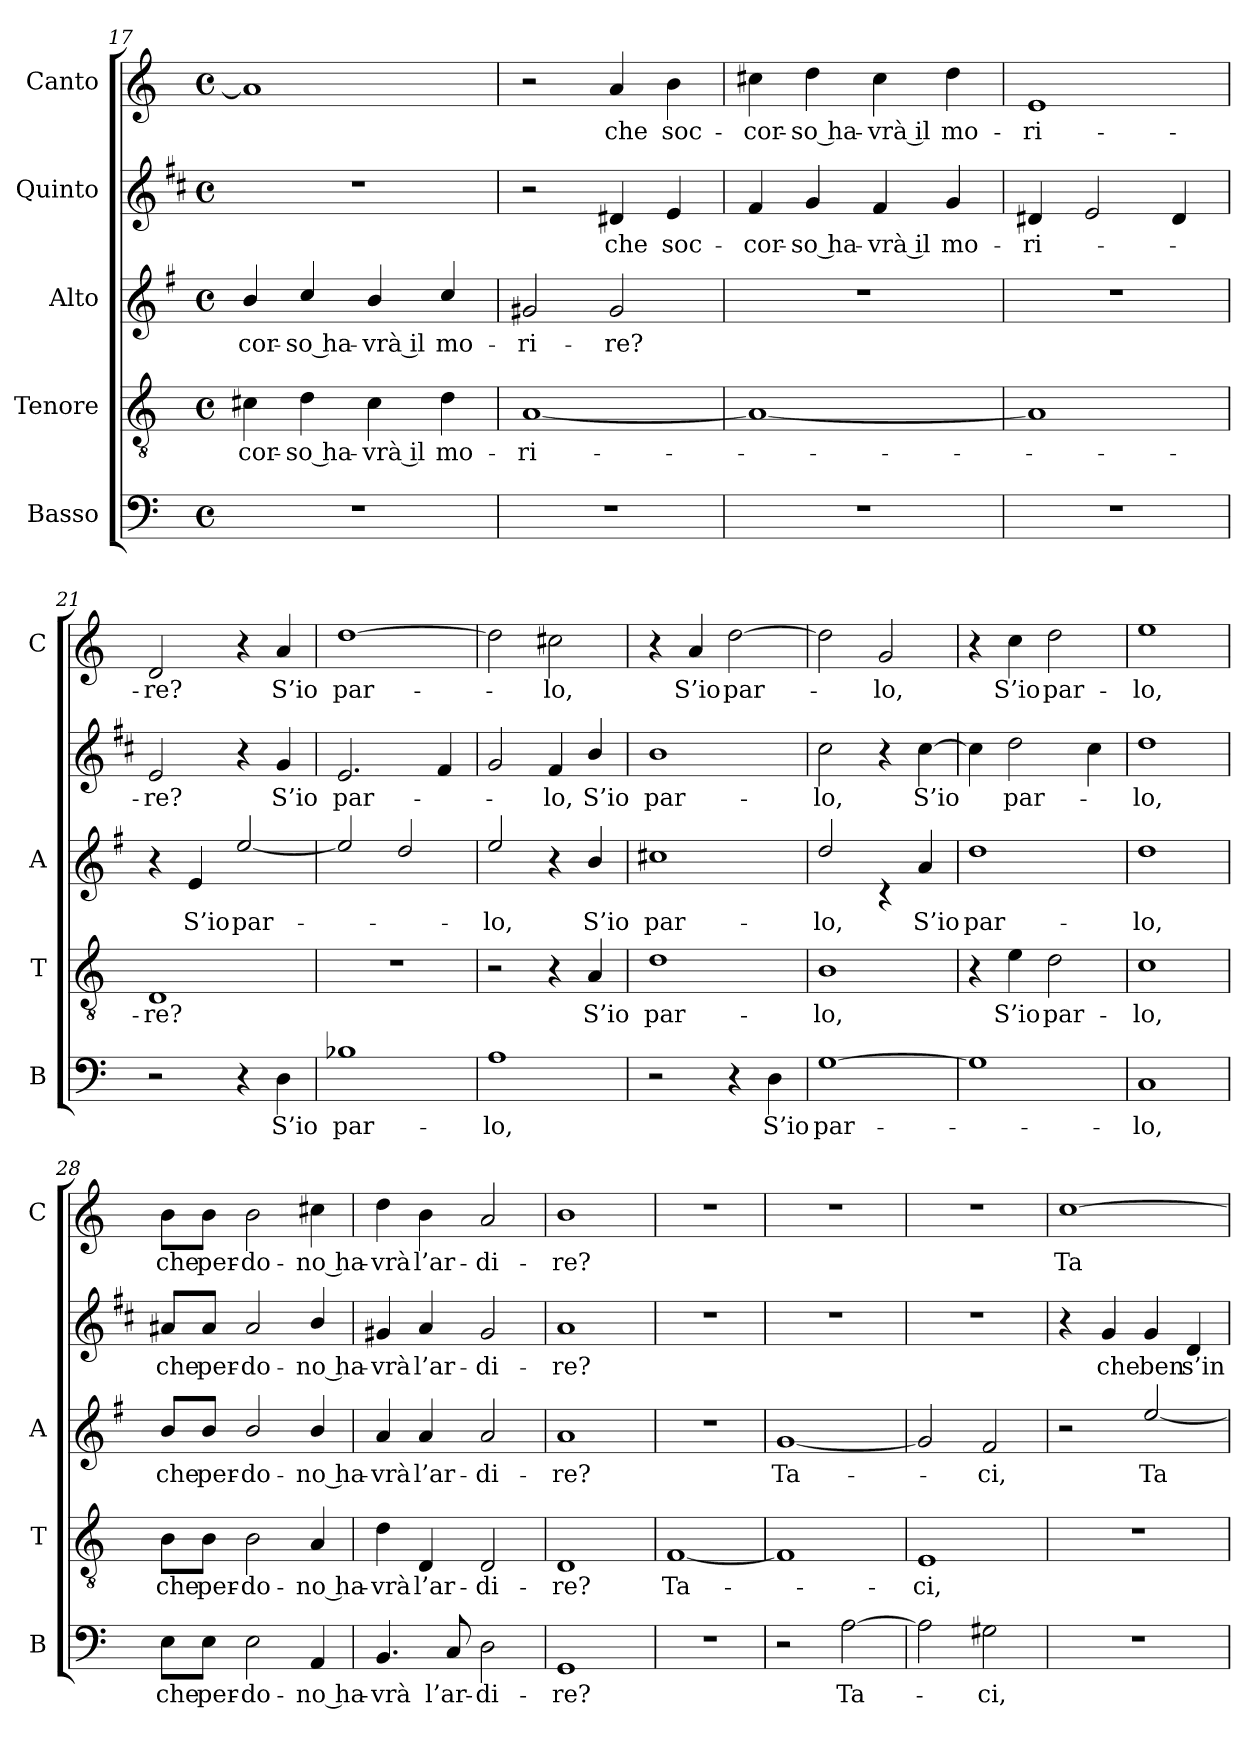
**kern	**text	**kern	**text	**kern	**text	**kern	**text	**kern	**text
*part5	*part5	*part4	*part4	*part3	*part3	*part2	*part2	*part1	*part1
*staff5	*staff5	*staff4	*staff4	*staff3	*staff3	*staff2	*staff2	*staff1	*staff1
*I"Basso	*	*I"Tenore	*	*I"Alto	*	*I"Quinto	*	*I"Canto	*
*I'B	*	*I'T	*	*I'A	*	*	*	*I'C	*
*clefF4	*	*clefGv2	*	*clefG2	*	*clefG2	*	*clefG2	*
*	*	*	*	*ITrd4c7	*	*ITrd1c2	*	*	*
*k[]	*	*k[]	*	*k[]	*	*k[]	*	*k[]	*
*C:	*	*C:	*	*C:	*	*C:	*	*C:	*
*M4/4	*	*M4/4	*	*M4/4	*	*M4/4	*	*M4/4	*
*met(c)	*	*met(c)	*	*met(c)	*	*met(c)	*	*met(c)	*
=17	=17	=17	=17	=17	=17	=17	=17	=17	=17
!	!	!	!LO:LY:b	!	!LO:LY:b	!	!	!	!
1r	.	4c#X\	-cor-	4e/	-cor-	1r	.	1a]	.
!	!	!	!LO:LY:b	!	!LO:LY:b	!	!	!	!
.	.	4d\	-so ha-	4f/	-so ha-	.	.	.	.
!	!	!	!LO:LY:b	!	!LO:LY:b	!	!	!	!
.	.	4c#\	-vrà il	4e/	-vrà il	.	.	.	.
!	!	!	!LO:LY:b	!	!LO:LY:b	!	!	!	!
.	.	4d\	mo-	4f/	mo-	.	.	.	.
=18	=18	=18	=18	=18	=18	=18	=18	=18	=18
!	!	!	!LO:LY:b	!	!LO:LY:b	!	!	!	!
1r	.	[1A	-ri-	2c#X/	-ri-	2r	.	2r	.
!	!	!	!	!	!LO:LY:b	!	!LO:LY:b	!	!LO:LY:b
.	.	.	.	2c#/	-re?	4c#X/	che	4a/	che
!	!	!	!	!	!	!	!LO:LY:b	!	!LO:LY:b
.	.	.	.	.	.	4d/	soc-	4b\	soc-
=19	=19	=19	=19	=19	=19	=19	=19	=19	=19
!	!	!	!	!	!	!	!LO:LY:b	!	!LO:LY:b
1r	.	1A_	.	1r	.	4e/	-cor-	4cc#X\	-cor-
!	!	!	!	!	!	!	!LO:LY:b	!	!LO:LY:b
.	.	.	.	.	.	4f/	-so ha-	4dd\	-so ha-
!	!	!	!	!	!	!	!LO:LY:b	!	!LO:LY:b
.	.	.	.	.	.	4e/	-vrà il	4cc#\	-vrà il
!	!	!	!	!	!	!	!LO:LY:b	!	!LO:LY:b
.	.	.	.	.	.	4f/	mo-	4dd\	mo-
=20	=20	=20	=20	=20	=20	=20	=20	=20	=20
!	!	!	!	!	!	!	!LO:LY:b	!	!LO:LY:b
1r	.	1A]	.	1r	.	4c#X/	-ri-	1e	-ri-
.	.	.	.	.	.	2d/	.	.	.
.	.	.	.	.	.	4c#/	.	.	.
=21	=21	=21	=21	=21	=21	=21	=21	=21	=21
!	!	!	!LO:LY:b	!	!	!	!LO:LY:b	!	!LO:LY:b
2r	.	1D	-re?	4r	.	2d/	-re?	2d/	-re?
!	!	!	!	!	!LO:LY:b	!	!	!	!
.	.	.	.	4A/	S’io	.	.	.	.
!	!	!	!	!	!LO:LY:b	!	!	!	!
4r	.	.	.	[2a/	par-	4r	.	4r	.
!	!LO:LY:b	!	!	!	!	!	!LO:LY:b	!	!LO:LY:b
4D\	S’io	.	.	.	.	4f/	S’io	4a/	S’io
!!LO:PB:g=z
=22	=22	=22	=22	=22	=22	=22	=22	=22	=22
!	!LO:LY:b	!	!	!	!	!	!LO:LY:b	!	!LO:LY:b
1B-X	par-	1r	.	2a/]	.	2.d/	par-	[1dd	par-
.	.	.	.	2g/	.	.	.	.	.
.	.	.	.	.	.	4e/	.	.	.
=23	=23	=23	=23	=23	=23	=23	=23	=23	=23
!	!LO:LY:b	!	!	!	!LO:LY:b	!	!	!	!
1A	-lo,	2r	.	2a/	-lo,	2f/	.	2dd\]	.
!	!	!	!	!	!	!	!LO:LY:b	!	!LO:LY:b
.	.	4r	.	4r	.	4e/	-lo,	2cc#X\	-lo,
!	!	!	!LO:LY:b	!	!LO:LY:b	!	!LO:LY:b	!	!
.	.	4A/	S’io	4e/	S’io	4a/	S’io	.	.
=24	=24	=24	=24	=24	=24	=24	=24	=24	=24
!	!	!	!LO:LY:b	!	!LO:LY:b	!	!LO:LY:b	!	!
2r	.	1d	par-	1f#X	par-	1a	par-	4r	.
!	!	!	!	!	!	!	!	!	!LO:LY:b
.	.	.	.	.	.	.	.	4a/	S’io
!	!	!	!	!	!	!	!	!	!LO:LY:b
4r	.	.	.	.	.	.	.	[2dd\	par-
!	!LO:LY:b	!	!	!	!	!	!	!	!
4D\	S’io	.	.	.	.	.	.	.	.
=25	=25	=25	=25	=25	=25	=25	=25	=25	=25
!	!LO:LY:b	!	!LO:LY:b	!	!LO:LY:b	!	!LO:LY:b	!	!
[1G	par-	1B	-lo,	2g/	-lo,	2b\	-lo,	2dd\]	.
!	!	!	!	!	!	!	!	!	!LO:LY:b
.	.	.	.	4rc	.	4r	.	2g/	-lo,
!	!	!	!	!	!LO:LY:b	!	!LO:LY:b	!	!
.	.	.	.	4d/	S’io	[4b\	S’io	.	.
=26	=26	=26	=26	=26	=26	=26	=26	=26	=26
!	!	!	!	!	!LO:LY:b	!	!	!	!
1G]	.	4r	.	1g	par-	4b\]	.	4r	.
!	!	!	!LO:LY:b	!	!	!	!LO:LY:b	!	!LO:LY:b
.	.	4e\	S’io	.	.	2cc\	par-	4cc\	S’io
!	!	!	!LO:LY:b	!	!	!	!	!	!LO:LY:b
.	.	2d\	par-	.	.	.	.	2dd\	par-
.	.	.	.	.	.	4b\	.	.	.
=27	=27	=27	=27	=27	=27	=27	=27	=27	=27
!	!LO:LY:b	!	!LO:LY:b	!	!LO:LY:b	!	!LO:LY:b	!	!LO:LY:b
1C	-lo,	1c	-lo,	1g	-lo,	1cc	-lo,	1ee	-lo,
=28	=28	=28	=28	=28	=28	=28	=28	=28	=28
!	!LO:LY:b	!	!LO:LY:b	!	!LO:LY:b	!	!LO:LY:b	!	!LO:LY:b
8E\L	che	8B\L	che	8e/L	che	8g#X/L	che	8b\L	che
!	!LO:LY:b	!	!LO:LY:b	!	!LO:LY:b	!	!LO:LY:b	!	!LO:LY:b
8E\J	per-	8B\J	per-	8e/J	per-	8g#/J	per-	8b\J	per-
!	!LO:LY:b	!	!LO:LY:b	!	!LO:LY:b	!	!LO:LY:b	!	!LO:LY:b
2E\	-do-	2B\	-do-	2e/	-do-	2g#/	-do-	2b\	-do-
!	!LO:LY:b	!	!LO:LY:b	!	!LO:LY:b	!	!LO:LY:b	!	!LO:LY:b
4AA/	-no ha-	4A/	-no ha-	4e/	-no ha-	4a/	-no ha-	4cc#X\	-no ha-
=29	=29	=29	=29	=29	=29	=29	=29	=29	=29
!	!LO:LY:b	!	!LO:LY:b	!	!LO:LY:b	!	!LO:LY:b	!	!LO:LY:b
4.BB/	-vrà	4d\	-vrà	4d/	-vrà	4f#X/	-vrà	4dd\	-vrà
!	!	!	!LO:LY:b	!	!LO:LY:b	!	!LO:LY:b	!	!LO:LY:b
.	.	4D/	l’ar-	4d/	l’ar-	4g/	l’ar-	4b\	l’ar-
!	!LO:LY:b	!	!	!	!	!	!	!	!
8C/	l’ar-	.	.	.	.	.	.	.	.
!	!LO:LY:b	!	!LO:LY:b	!	!LO:LY:b	!	!LO:LY:b	!	!LO:LY:b
2D\	-di-	2D/	-di-	2d/	-di-	2f#/	-di-	2a/	-di-
!!LO:LB:g=z
=30	=30	=30	=30	=30	=30	=30	=30	=30	=30
!	!LO:LY:b	!	!LO:LY:b	!	!LO:LY:b	!	!LO:LY:b	!	!LO:LY:b
1GG	-re?	1D	-re?	1d	-re?	1g	-re?	1b	-re?
=31	=31	=31	=31	=31	=31	=31	=31	=31	=31
!	!	!	!LO:LY:b	!	!	!	!	!	!
1r	.	[1F	Ta-	1r	.	1r	.	1r	.
=32	=32	=32	=32	=32	=32	=32	=32	=32	=32
!	!	!	!	!	!LO:LY:b	!	!	!	!
2r	.	1F]	.	[1c	Ta-	1r	.	1r	.
!	!LO:LY:b	!	!	!	!	!	!	!	!
[2A\	Ta-	.	.	.	.	.	.	.	.
=33	=33	=33	=33	=33	=33	=33	=33	=33	=33
!	!	!	!LO:LY:b	!	!	!	!	!	!
2A\]	.	1E	-ci,	2c/]	.	1r	.	1r	.
!	!LO:LY:b	!	!	!	!LO:LY:b	!	!	!	!
2G#X\	-ci,	.	.	2B/	-ci,	.	.	.	.
=34	=34	=34	=34	=34	=34	=34	=34	=34	=34
!	!	!	!	!	!	!	!	!	!LO:LY:b
1r	.	1r	.	2r	.	4r	.	[1cc	Ta-
!	!	!	!	!	!	!	!LO:LY:b	!	!
.	.	.	.	.	.	4f/	che	.	.
!	!	!	!	!	!LO:LY:b	!	!LO:LY:b	!	!
.	.	.	.	[2a/	Ta-	4f/	ben	.	.
!	!	!	!	!	!	!	!LO:LY:b	!	!
.	.	.	.	.	.	4c/	s’in-	.	.
=	=	=	=	=	=	=	=	=	=
*-	*-	*-	*-	*-	*-	*-	*-	*-	*-
